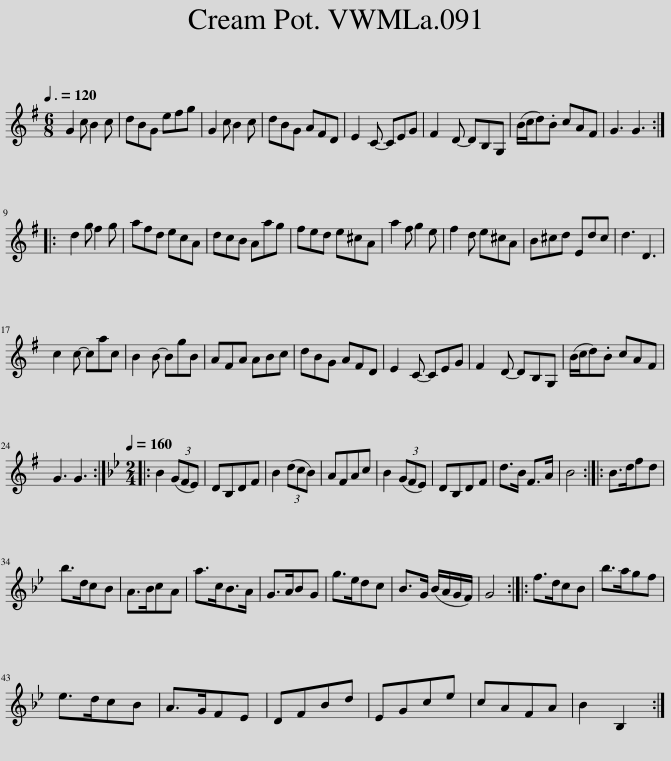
X:1
L:1/8
Q:3/8=120
M:6/8
I:linebreak $
K:G
V:1 treble
V:1
 G2 c B2 c | dBG efg | G2 c B2 c | dBG AFD | E2 C- CEG | %5
 F2 D- DB,G, | (B/c/d).B cAF | G3 G3 ::$ d2 g f2 g | afd ecA | %10
 dcB Aag | fed e^cA | a2 f g2 e | f2 d e^cA | B^cd Edc | %15
 d3 D3 |$ c2 c- cac | B2 B- BgB | AFA ABc | dBG AFD | %20
 E2 C- CEG | F2 D- DB,G, | (B/c/d).B cAF |$ G3 G3 ::[K:Bb][M:2/4][Q:1/4=160] B2 (3(GFE) | %25
 DB,DF | B2 (3(dcB) | AFAc | B2 (3(GFE) | DB,DF | %30
 d>B F>A | B4 :: B>dfd |$ b>dcB | A>BcA | %35
 a>cB>A | G>ABG | g>edc | B>G (B/A/G/F/) | G4 :: %40
 f>dcB | b>agf |$ e>dcB | A>GFE | DFBd | %45
 EGce | cAFA | B2 B,2 :| %48
